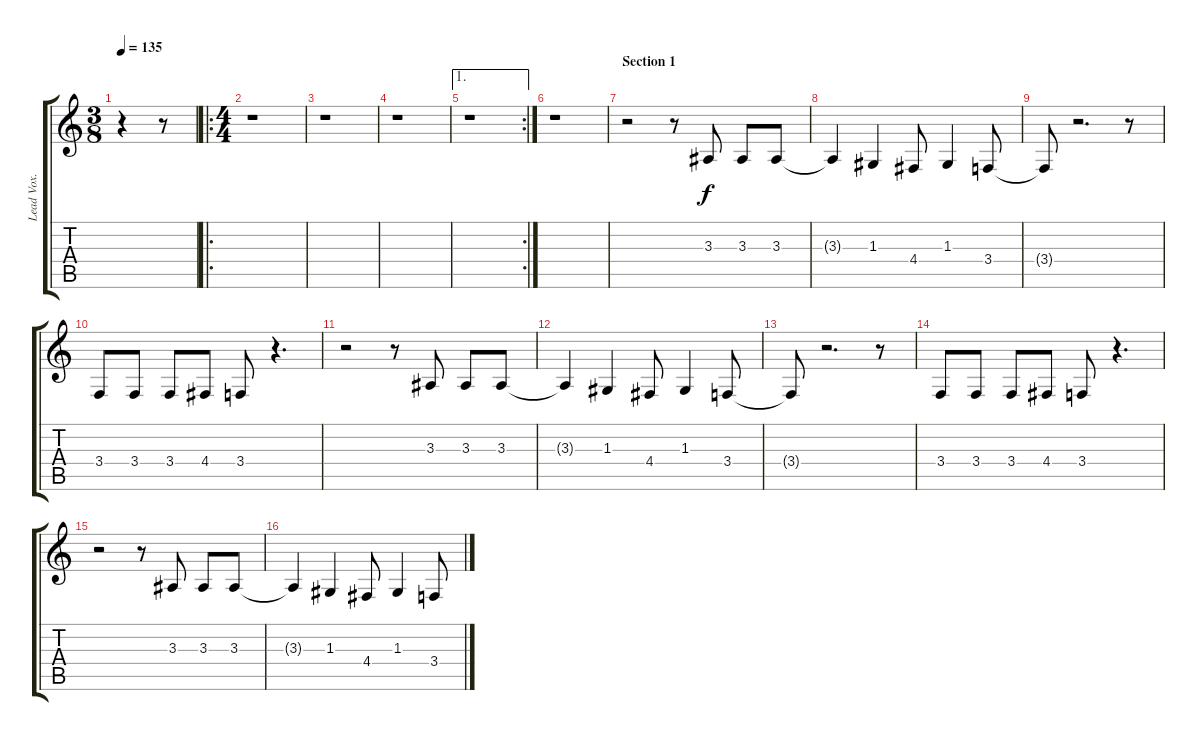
\track ("Lead Vox." "Lead Vox.") {instrument altosax}
\staff {score tabs}
\tuning (E4 B3 G3 D3 A2 E2) {hide}
\ts (3 8)
\tempo 135
\clef g2
\ks c
r.4{dy f instrument altosax} r.8 |
\ro
\ts (4 4)
r.1 |
r.1 |
r.1 |
\ae 1
\rc 2
r.1 |
r.1 |
\section ("" "Section 1")
r.2 r.8 3.3.8 3.3.8 3.3.8 |
3.3{t}.4 1.3.4 4.4.8 1.3.4 3.4.8 |
3.4{t}.8 r.2{d} r.8 |
3.4.8 3.4.8 3.4.8 4.4.8 3.4.8 r.4{d} |
r.2 r.8 3.3.8 3.3.8 3.3.8 |
3.3{t}.4 1.3.4 4.4.8 1.3.4 3.4.8 |
3.4{t}.8 r.2{d} r.8 |
3.4.8 3.4.8 3.4.8 4.4.8 3.4.8 r.4{d} |
r.2 r.8 3.3.8 3.3.8 3.3.8 |
3.3{t}.4 1.3.4 4.4.8 1.3.4 3.4.8
